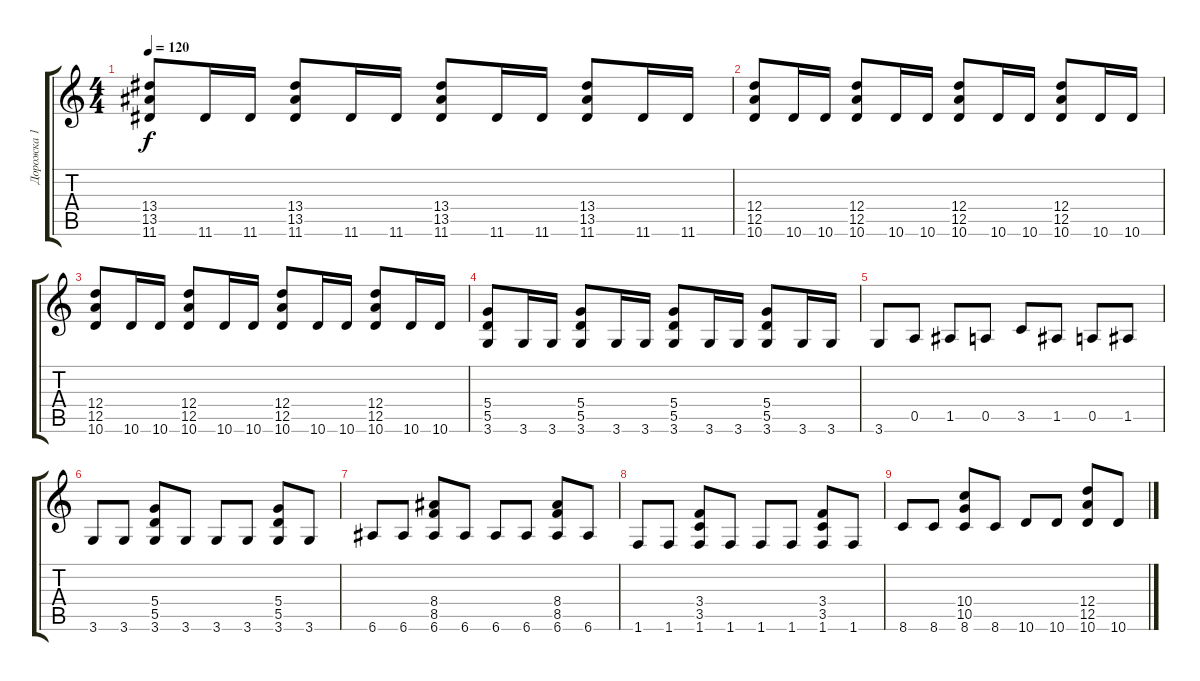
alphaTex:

\track ("Дорожка 1" "Дорожка 1") {instrument distortionguitar}
\staff {score tabs}
\tuning (E4 B3 G3 D3 A2 E2) {hide}
\ts (4 4)
\tempo 120
\clef g2
\ks c
(13.4 13.5 11.6).8{dy f} 11.6.16 11.6.16 (13.4 13.5 11.6).8 11.6.16 11.6.16 (13.4 13.5 11.6).8 11.6.16 11.6.16 (13.4 13.5 11.6).8 11.6.16 11.6.16 |
(12.4 12.5 10.6).8 10.6.16 10.6.16 (12.4 12.5 10.6).8 10.6.16 10.6.16 (12.4 12.5 10.6).8 10.6.16 10.6.16 (12.4 12.5 10.6).8 10.6.16 10.6.16 |
(12.4 12.5 10.6).8 10.6.16 10.6.16 (12.4 12.5 10.6).8 10.6.16 10.6.16 (12.4 12.5 10.6).8 10.6.16 10.6.16 (12.4 12.5 10.6).8 10.6.16 10.6.16 |
(5.4 5.5 3.6).8 3.6.16 3.6.16 (5.4 5.5 3.6).8 3.6.16 3.6.16 (5.4 5.5 3.6).8 3.6.16 3.6.16 (5.4 5.5 3.6).8 3.6.16 3.6.16 |
3.6.8 0.5.8 1.5.8 0.5.8 3.5.8 1.5.8 0.5.8 1.5.8 |
3.6.8 3.6.8 (5.4 5.5 3.6).8 3.6.8 3.6.8 3.6.8 (5.4 5.5 3.6).8 3.6.8 |
6.6.8 6.6.8 (8.4 8.5 6.6).8 6.6.8 6.6.8 6.6.8 (8.4 8.5 6.6).8 6.6.8 |
1.6.8 1.6.8 (3.4 3.5 1.6).8 1.6.8 1.6.8 1.6.8 (3.4 3.5 1.6).8 1.6.8 |
8.6.8 8.6.8 (10.4 10.5 8.6).8 8.6.8 10.6.8 10.6.8 (12.4 12.5 10.6).8 10.6.8
